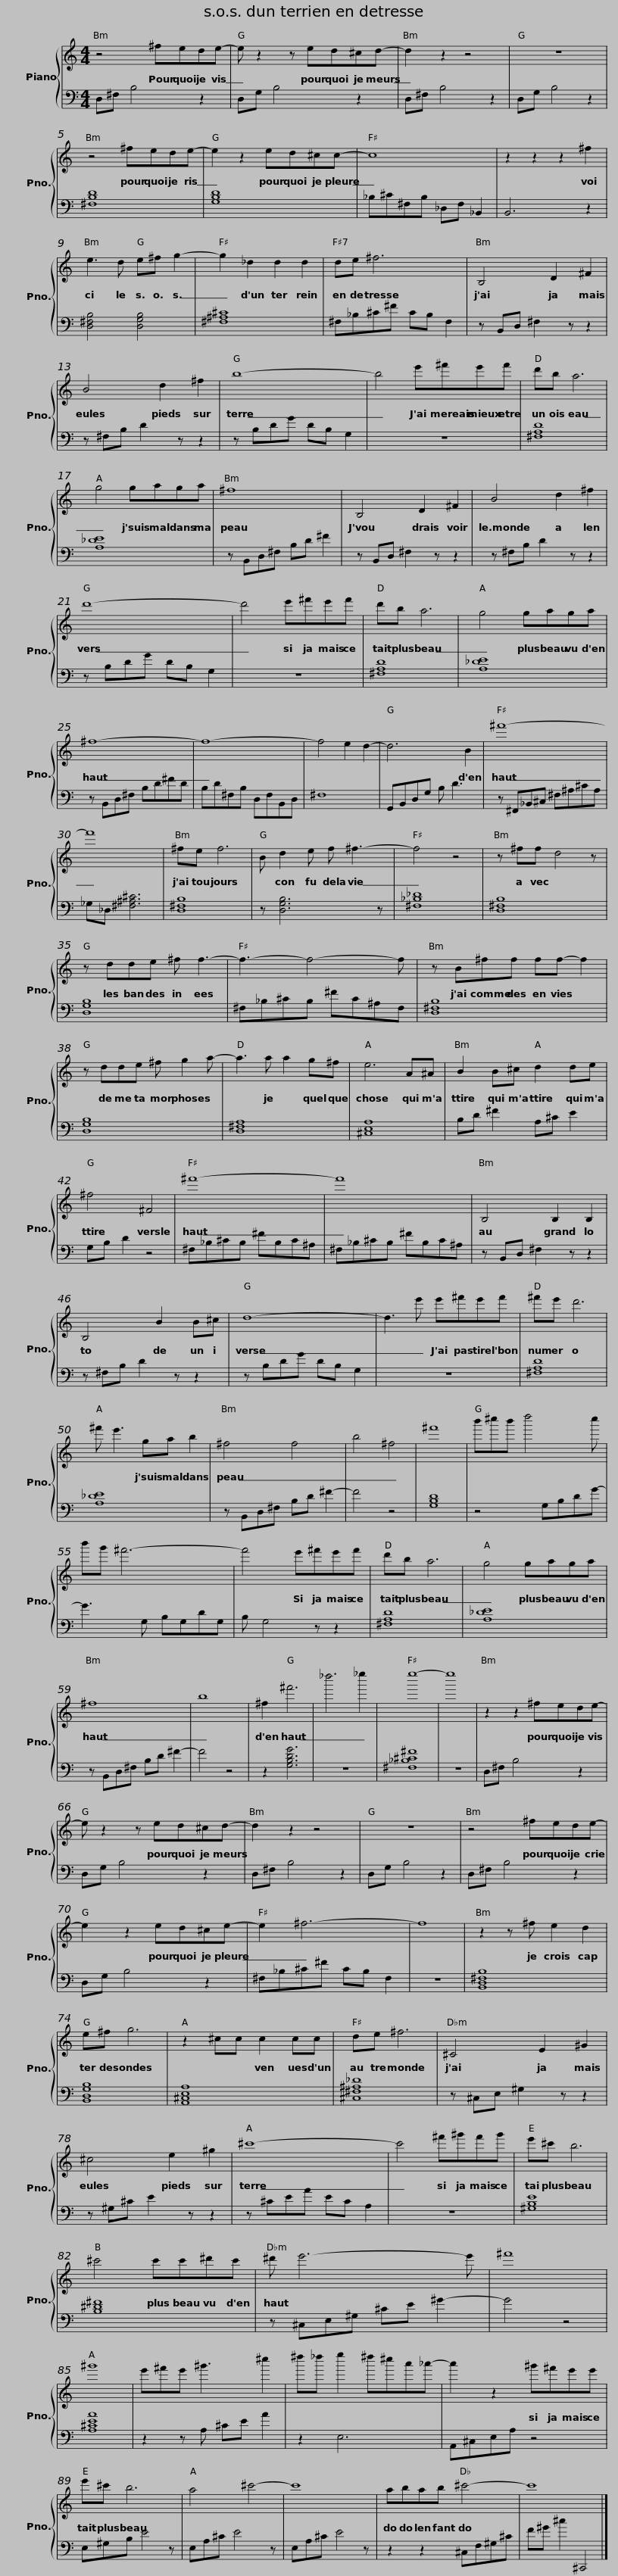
X:1
%%score { 1 | 2 }
L:1/8
M:4/4
I:linebreak $
K:C
V:1 treble
V:2 bass
V:1
 z4 ^fede- | e z2 z ed^cd- | d2 z2 z4 | z8 | z4 ^fede- |$ %5
 e2 z2 ed^cc- | c8 | z2 z2 z2 ^f2 | e3 d e^f g2- | g2 _d2 d2 d2 |$ %10
 de ^f6 | B,4 D2 ^F2 | B4 d2 ^f2 | b8- |$ b4 e'^f'e'f' | %15
 d'b a6 | g4 gaga | ^f8 |$ B,4 D2 ^F2 | B4 d2 ^f2 | %20
 d'8- | d'4 e'^f'e'f' | d'b a6 |$ g4 gaga | ^f8- | %25
 f8- | f4 e2 d2- | d6 B2 |$ ^f'8- | f'8 | %30
 ^fe f6 | B d2 e f ^f3- | f4 z4 | z ^ff d4 z |$ z dde ^f f3- | %35
 f3- f4- f | z B^ff ff- f2 | z dde ^f g2 a- |$ a3 a a2 g^f | e6 A^A | %40
 B2 B^c d2 de | ^f4 ^F4 |$ ^f'8- | f'8 | B,4 B,2 B,2 | %45
 B,4 B2 B^c |$ d8- | d3 e' e'^f'e'f' | ^f'e' d'6 | ^f' e'3 ga b2 | %50
 ^f4 f4 |$ b4 ^f4 | ^f'8 | b'^c''b' d''4 c'' | b'g' ^f'6- | %55
 f'4 e'^f'e'f' | d'b a6 |$ g4 gaga | ^f8 | b8 | %60
 ^f2 ^f'6 | _d''6 _e''2 | e''8- | e''8 |$ z2 z2 ^fede- | %65
 e z2 z ed^cd- | d2 z2 z4 | z8 | z4 ^fede- |$ e2 z2 ed^ce- | %70
 e2 ^f6- | f8 | z2 z ^f e2 d2 | e^f g6 |$ z2 ^cc c2 cc | %75
 de ^f6 | ^C4 E2 ^G2 | ^c4 e2 ^g2 | ^c'8- |$ c'4 ^f'^g'f'g' | %80
 e'^c' b6 | ^c'4 c'c'^d'c' | ^d' e'6- e' | ^f'8 | ^g'8 |$ %85
 e'^f'e' ^g'3 ^c''2 | ^d''_d'' e''2 ^d''^c''a'_a'- | a'2 z2 ^g'^f'e'e' | e'^c' b6 |$ a4 ^c'4- | %90
 c'8 | abab ^c'4- | c'8 |] %93
V:2
 D,^F, B,4 z2 | D,G, B,4 z2 | D,^F, B,4 z2 | D,G, B,4 z2 | [^F,B,D]8 |$ %5
 [G,B,D]8 | _B,^C^F,B, _D,F, _B,,2 | B,,6 z2 | [D,^F,B,]4 [D,G,B,]4 | [^F,^A,^C]8 |$ %10
 ^F,_B,^C^F CB, F,2 | z B,,D, ^F,2 z z2 | z ^F,B, D2 z z2 | z B,DG DB, G,2 |$ z8 | %15
 [^F,A,D]8 | [A,_DE]8 | z B,,D,^F, B,D ^F2 |$ z B,,D, ^F,2 z z2 | z ^F,B, D2 z z2 | %20
 z B,DG DB, G,2 | z8 | [^F,A,D]8 |$ [A,_DE]8 | z B,,D,^F, B,D^FD | %25
 B,D^F,B, D,F,B,,D, | ^F,8 | G,,B,,D,G, B, D3 |$ z ^F,,_B,,^C, ^F,^A,^CA, | _G,_D, [^F,^A,^C]6 | %30
 [D,^F,B,]8 | z [D,G,B,]6 z | [^F,_B,_D]8 | [D,^F,B,]8 |$ [D,G,B,]8 | %35
 ^F,_B,^CB, ^FC^A,F, | [D,^F,B,]8 | [D,G,B,]8 |$ [D,^F,A,]8 | [^C,E,A,]8 | %40
 B,D ^F2 A,^C E2 | G,B, D2 z4 |$ ^F,_B,^CB, ^FB,C^A, | ^F,_B,^CB, ^FB,C^A, | z B,,D, ^F,2 z z2 | %45
 z ^F,B, D2 z z2 |$ z B,DG DB, G,2 | z8 | [^F,A,D]8 | [A,_DE]8 | %50
 z B,,D,^F, B,D ^F2- |$ F4 z4 | [G,B,D]8 | z4 G,B,DG- | G3 G, B,G,DG, | %55
 B, G,4 z z2 | [^F,A,D]8 |$ [A,_DE]8 | z B,,D,^F, B,D ^F2- | F4 z4 | %60
 z2 [G,B,DG]6 | z8 | [^F,_B,^C^F]8 | z8 |$ D,^F, B,4 z2 | %65
 D,G, B,4 z2 | D,^F, B,4 z2 | D,G, B,4 z2 | D,^F, B,4 z2 |$ D,G, B,4 z2 | %70
 ^F,_B,^C^F CB, F,2 | z8 | [B,,D,^F,B,]8 | [B,,D,G,B,]8 |$ [A,,^C,E,A,]8 | %75
 [^C,^F,^A,_D]8 | z ^C,E, ^G,2 z z2 | z ^G,^C E2 z z2 | z ^CEA EC A,2 |$ z8 | %80
 [^G,B,E]8 | [B,^D^F]8 | z ^C,E,^G, ^CE ^G2- | G4 z4 | [A,^CEA]8 |$ %85
 z2 z A, ^CE A2 | z2 E,6 | A,,^C,E,A, z4 | E,^G,B, E4 z |$ E,A,^C E4 z | %90
 E,A,^C E4 z | z2 z2 ^C,F,^G,^C | F^G ^c2 ^C,,4 |] %93
